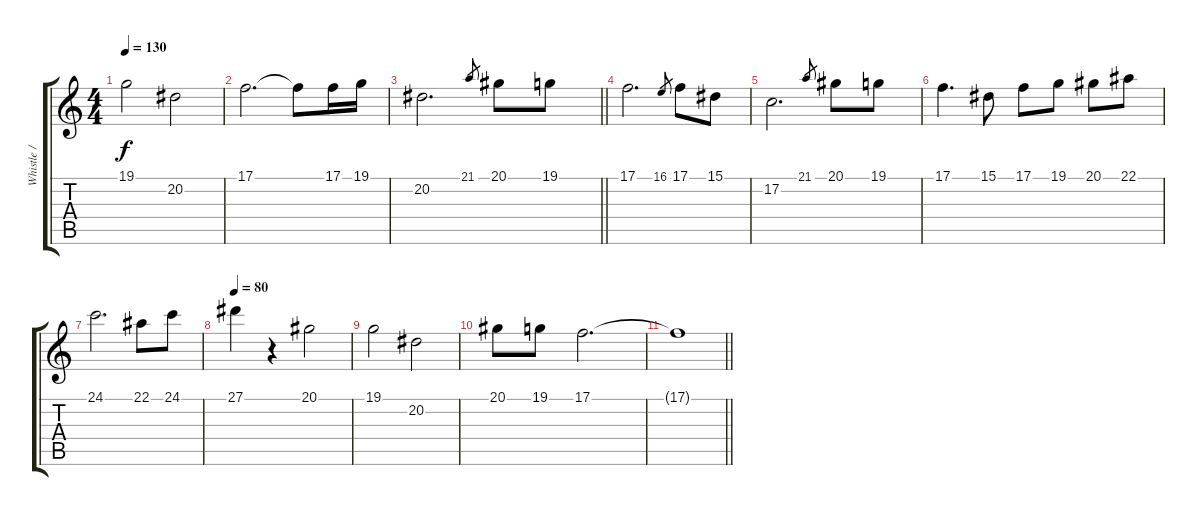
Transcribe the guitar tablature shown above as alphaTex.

\track ("Whistle / Gurdy" "Whistle / ") {instrument panflute}
\staff {score tabs}
\tuning (C4 G3 Eb3 Bb2 F2 C2) {hide}
\ts (4 4)
\tempo 130
\clef g2
\ks c
19.1.2{dy f} 20.2.2 |
17.1.2{d} 17.1{t}.8 17.1.16 19.1.16 |
\barLineRight lightlight
20.2.2{d} 21.1.8{gr} 20.1.8 19.1.8 |
17.1.2{d} 16.1.8{gr} 17.1.8 15.1.8 |
17.2.2{d} 21.1.8{gr} 20.1.8 19.1.8 |
17.1.4{d} 15.1.8 17.1.8 19.1.8 20.1.8 22.1.8 |
24.1.2{d} 22.1.8 24.1.8 |
\tempo 80
27.1.4 r.4 20.1.2 |
19.1.2 20.2.2 |
20.1.8 19.1.8 17.1.2{d} |
\barLineRight lightlight
17.1{t}.1
